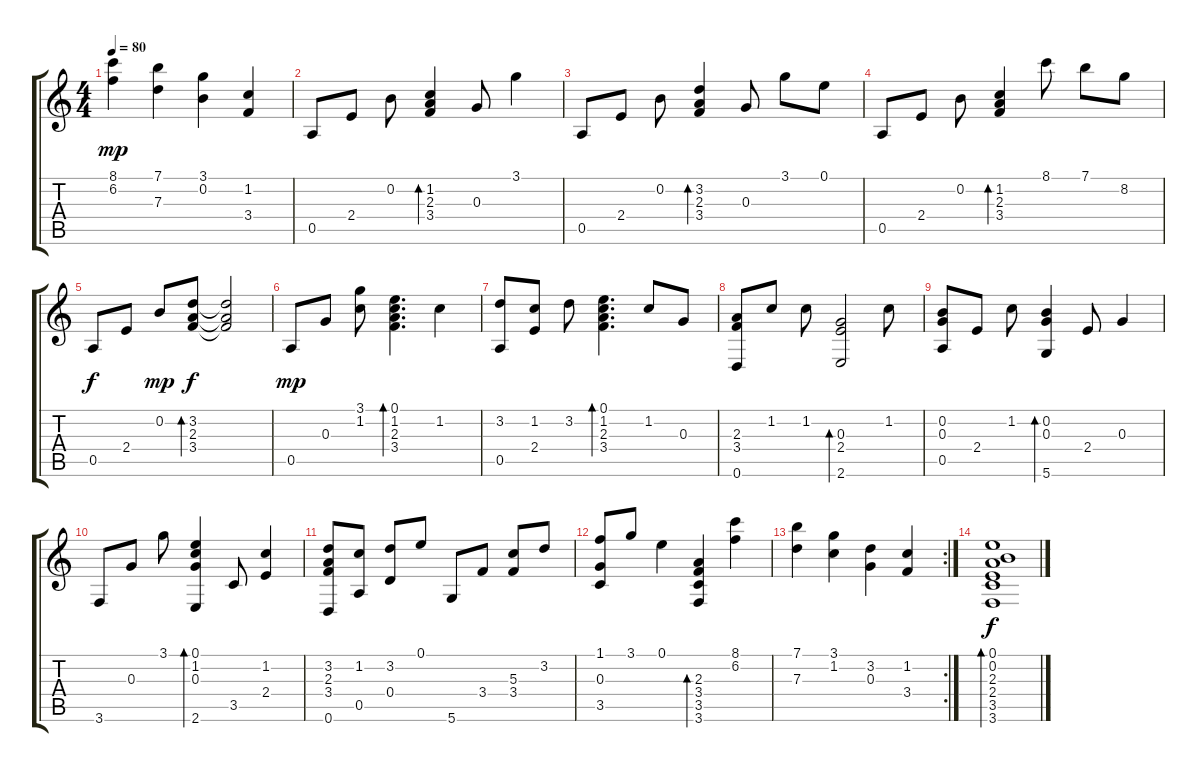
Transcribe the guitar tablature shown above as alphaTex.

\track "" {instrument acousticguitarsteel}
\staff {score tabs}
\tuning (E4 B3 G3 D3 A2 D2) {hide}
\ts (4 4)
\tempo 80
\clef g2
\ks c
(8.1 6.2).4{dy mp} (7.1 7.3).4 (3.1 0.2).4 (1.2 3.4).4 |
0.5.8 2.4.8 0.2.8 (1.2 2.3 3.4).4{bd 240} 0.3.8 3.1.4 |
0.5.8 2.4.8 0.2.8 (3.2 2.3 3.4).4{bd 240} 0.3.8 3.1.8 0.1.8 |
0.5.8 2.4.8 0.2.8 (1.2 2.3 3.4).4{bd 240} 8.1.8 7.1.8 8.2.8 |
0.5.8{dy f} 2.4.8 0.2.8{dy mp} (3.2 2.3 3.4).8{bd 240 dy f} (3.2{t} 2.3{t} 3.4{t}).2 |
0.5.8{dy mp} 0.3.8 (3.1 1.2).8 (0.1 1.2 2.3 3.4).4{d bd 240} 1.2.4 |
(3.2 0.5).8 (1.2 2.4).8 3.2.8 (0.1 1.2 2.3 3.4).4{d bd 240} 1.2.8 0.3.8 |
(2.3 3.4 0.6).8 1.2.8 1.2.8 (0.3 2.4 2.6).2{bd 240} 1.2.8 |
(0.2 0.3 0.5).8 2.4.8 1.2.8 (0.2 0.3 5.6).4{bd 240} 2.4.8 0.3.4 |
3.6.8 0.3.8 3.1.8 (0.1 1.2 0.3 2.6).4{bd 240} 3.5.8 (1.2 2.4).4 |
(3.2 2.3 3.4 0.6).8 (1.2 0.5).8 (3.2 0.4).8 0.1.8 5.6.8 3.4.8 (5.3 3.4).8 3.2.8 |
(1.1 0.3 3.5).8 3.1.8 0.1.4 (2.3 3.4 3.5 3.6).4{bd 240} (8.1 6.2).4 |
\rc 2
(7.1 7.3).4 (3.1 1.2).4 (3.2 0.3).4 (1.2 3.4).4 |
(0.1 0.2 2.3 2.4 3.5 3.6).1{bd 480 dy f}
